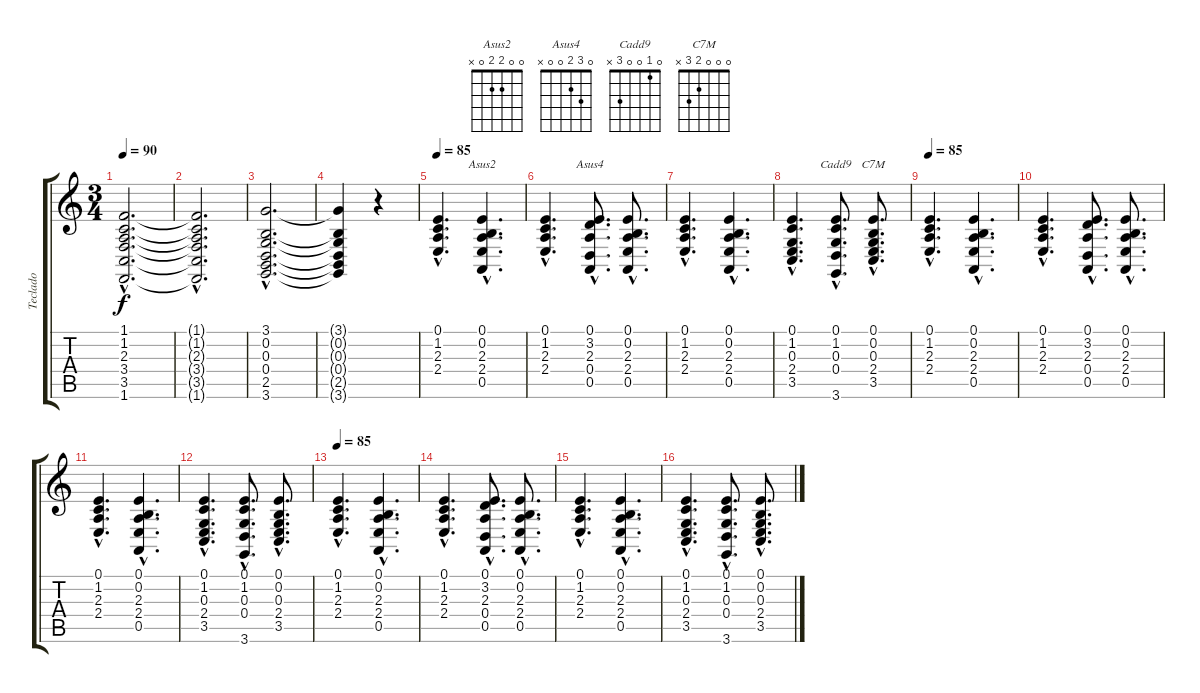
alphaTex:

\track ("Teclado" "Teclado") {instrument pad2warm}
\staff {score tabs}
\tuning (E4 B3 G3 D3 A2 E2) {hide}
\chord ("Asus2" 0 0 2 2 0 x)
\chord ("Asus4" 0 3 2 0 0 x)
\chord ("Cadd9" 0 1 0 0 3 x)
\chord ("C7M" 0 0 0 2 3 x)
\ts (3 4)
\tempo 90
\clef g2
\ks c
(1.1{hac} 1.2{hac} 2.3{hac} 3.4{hac} 3.5{hac} 1.6{hac}).2{d dy f} |
(1.1{hac t} 1.2{hac t} 2.3{hac t} 3.4{hac t} 3.5{hac t} 1.6{hac t}).2{d} |
(3.1{hac} 0.2{hac} 0.3{hac} 0.4{hac} 2.5{hac} 3.6{hac}).2{d} |
(3.1{t} 0.2{t} 0.3{t} 0.4{t} 2.5{t} 3.6{t}).4 r.4 |
\tempo 85
(0.1{hac} 1.2{hac} 2.3{hac} 2.4{hac}).4{d} (0.1{hac} 0.2{hac} 2.3{hac} 2.4{hac} 0.5{hac}).4{d ch "Asus2"} |
(0.1{hac} 1.2{hac} 2.3{hac} 2.4{hac}).4{d} (0.1{hac} 3.2{hac} 2.3{hac} 0.4{hac} 0.5{hac}).8{d ch "Asus4"} (0.1{hac} 0.2{hac} 2.3{hac} 2.4{hac} 0.5{hac}).8{d} |
(0.1{hac} 1.2{hac} 2.3{hac} 2.4{hac}).4{d} (0.1{hac} 0.2{hac} 2.3{hac} 2.4{hac} 0.5{hac}).4{d} |
(0.1{hac} 1.2{hac} 0.3{hac} 2.4{hac} 3.5{hac}).4{d} (0.1{hac} 1.2{hac} 0.3{hac} 0.4{hac} 3.6{hac}).8{d ch "Cadd9"} (0.1{hac} 0.2{hac} 0.3{hac} 2.4{hac} 3.5{hac}).8{d ch "C7M"} |
\tempo 85
(0.1{hac} 1.2{hac} 2.3{hac} 2.4{hac}).4{d} (0.1{hac} 0.2{hac} 2.3{hac} 2.4{hac} 0.5{hac}).4{d} |
(0.1{hac} 1.2{hac} 2.3{hac} 2.4{hac}).4{d} (0.1{hac} 3.2{hac} 2.3{hac} 0.4{hac} 0.5{hac}).8{d} (0.1{hac} 0.2{hac} 2.3{hac} 2.4{hac} 0.5{hac}).8{d} |
(0.1{hac} 1.2{hac} 2.3{hac} 2.4{hac}).4{d} (0.1{hac} 0.2{hac} 2.3{hac} 2.4{hac} 0.5{hac}).4{d} |
(0.1{hac} 1.2{hac} 0.3{hac} 2.4{hac} 3.5{hac}).4{d} (0.1{hac} 1.2{hac} 0.3{hac} 0.4{hac} 3.6{hac}).8{d} (0.1{hac} 0.2{hac} 0.3{hac} 2.4{hac} 3.5{hac}).8{d} |
\tempo 85
(0.1{hac} 1.2{hac} 2.3{hac} 2.4{hac}).4{d} (0.1{hac} 0.2{hac} 2.3{hac} 2.4{hac} 0.5{hac}).4{d} |
(0.1{hac} 1.2{hac} 2.3{hac} 2.4{hac}).4{d} (0.1{hac} 3.2{hac} 2.3{hac} 0.4{hac} 0.5{hac}).8{d} (0.1{hac} 0.2{hac} 2.3{hac} 2.4{hac} 0.5{hac}).8{d} |
(0.1{hac} 1.2{hac} 2.3{hac} 2.4{hac}).4{d} (0.1{hac} 0.2{hac} 2.3{hac} 2.4{hac} 0.5{hac}).4{d} |
(0.1{hac} 1.2{hac} 0.3{hac} 2.4{hac} 3.5{hac}).4{d} (0.1{hac} 1.2{hac} 0.3{hac} 0.4{hac} 3.6{hac}).8{d} (0.1{hac} 0.2{hac} 0.3{hac} 2.4{hac} 3.5{hac}).8{d}
